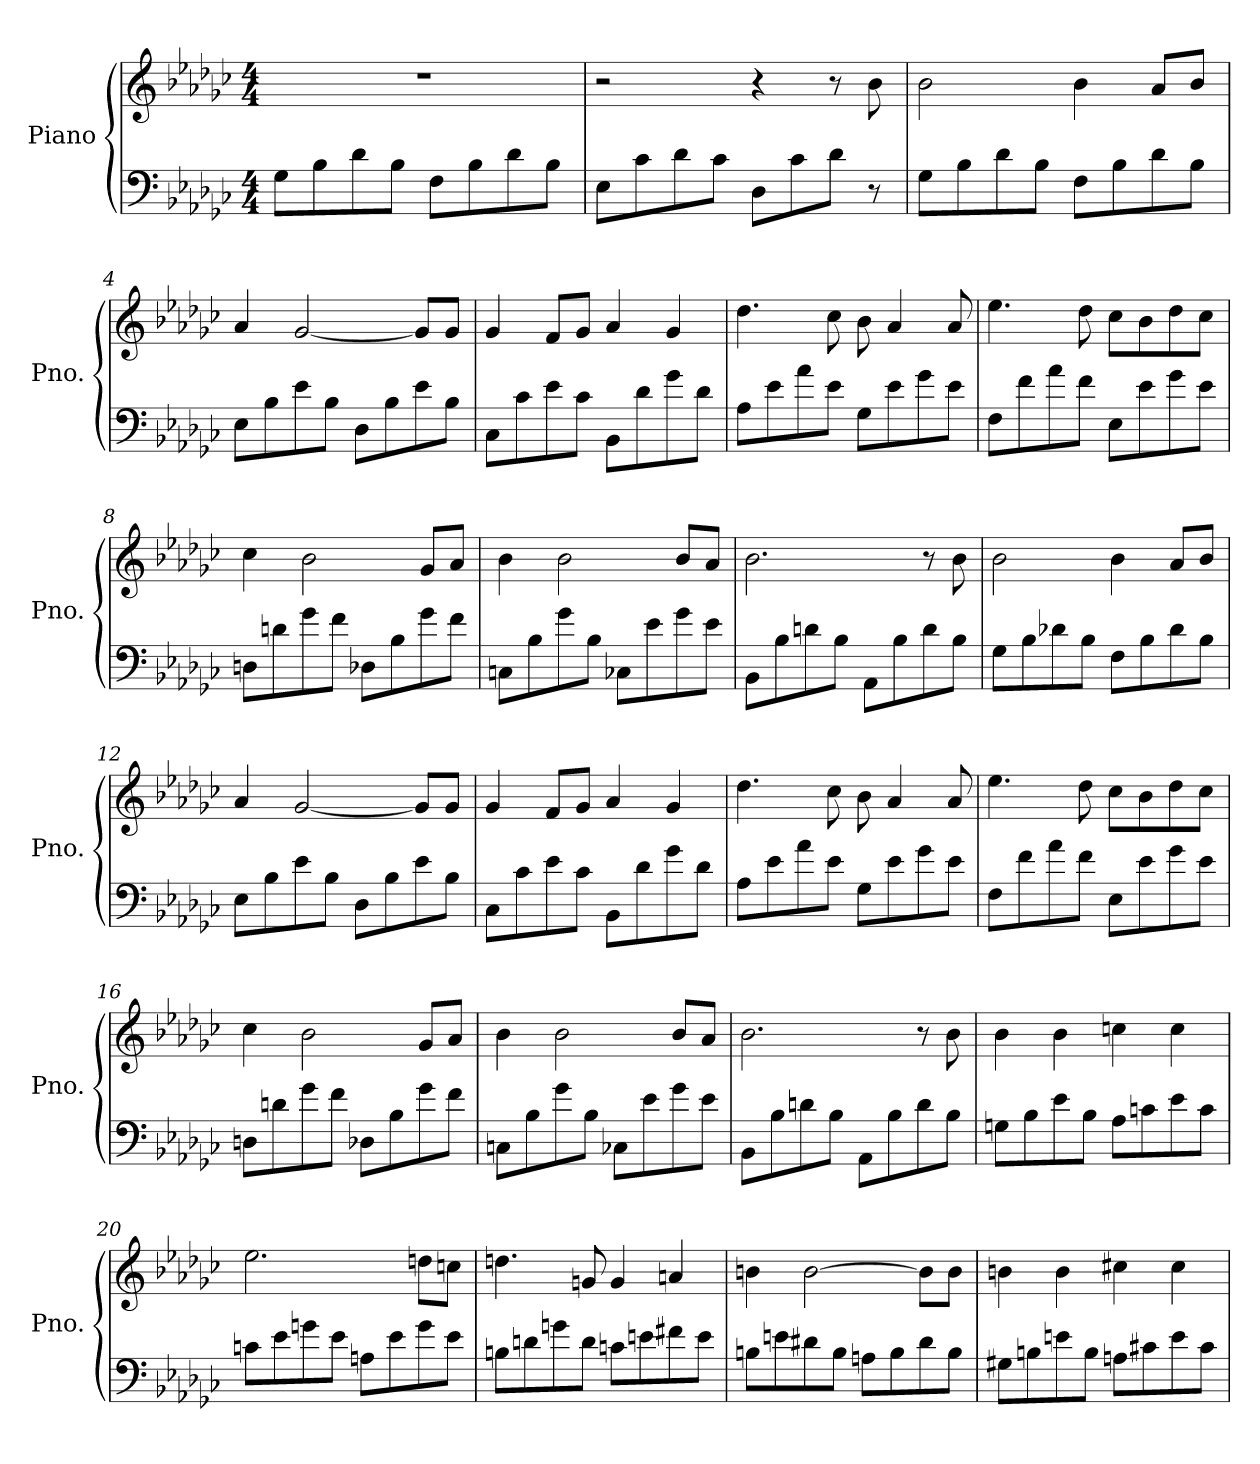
**kern	**kern
*part1	*part1
*staff2	*staff1
*I"Piano	*
*I'Pno.	*
*clefF4	*clefG2
*k[b-e-a-d-g-c-]	*k[b-e-a-d-g-c-]
*M4/4	*M4/4
*MM72	*MM72
=1	=1
8G-\L	1r
8B-\	.
8d-\	.
8B-\J	.
8F\L	.
8B-\	.
8d-\	.
8B-\J	.
=2	=2
8E-\L	2r
8c-\	.
8d-\	.
8c-\J	.
8D-\L	4r
8c-\	.
8d-\J	8r
8r	8b-\
=3	=3
8G-\L	2b-\
8B-\	.
8d-\	.
8B-\J	.
8F\L	4b-\
8B-\	.
8d-\	8a-/L
8B-\J	8b-/J
=4	=4
8E-\L	4a-/
8B-\	.
8e-\	[2g-/
8B-\J	.
8D-\L	.
8B-\	.
8e-\	8g-/L]
8B-\J	8g-/J
!!LO:LB:g=z
=5	=5
8C-\L	4g-/
8c-\	.
8e-\	8f/L
8c-\J	8g-/J
8BB-\L	4a-/
8d-\	.
8g-\	4g-/
8d-\J	.
=6	=6
8A-\L	4.dd-\
8e-\	.
8a-\	.
8e-\J	8cc-\
8G-\L	8b-\
8e-\	4a-/
8g-\	.
8e-\J	8a-/
=7	=7
8F\L	4.ee-\
8f\	.
8a-\	.
8f\J	8dd-\
8E-\L	8cc-\L
8e-\	8b-\
8g-\	8dd-\
8e-\J	8cc-\J
=8	=8
8Dn\L	4cc-\
8dn\	.
8g-\	2b-\
8f\J	.
8D-X\L	.
8B-\	.
8g-\	8g-/L
8f\J	8a-/J
!!LO:LB:g=z
=9	=9
8Cn\L	4b-\
8B-\	.
8g-\	2b-\
8B-\J	.
8C-X\L	.
8e-\	.
8g-\	8b-/L
8e-\J	8a-/J
=10	=10
8BB-\L	2.b-\
8B-\	.
8dn\	.
8B-\J	.
8AA-\L	.
8B-\	.
8d\	8r
8B-\J	8b-\
=11	=11
8G-\L	2b-\
8B-\	.
8d-X\	.
8B-\J	.
8F\L	4b-\
8B-\	.
8d-\	8a-/L
8B-\J	8b-/J
!!LO:LB:g=z
=12	=12
8E-\L	4a-/
8B-\	.
8e-\	[2g-/
8B-\J	.
8D-\L	.
8B-\	.
8e-\	8g-/L]
8B-\J	8g-/J
=13	=13
8C-\L	4g-/
8c-\	.
8e-\	8f/L
8c-\J	8g-/J
8BB-\L	4a-/
8d-\	.
8g-\	4g-/
8d-\J	.
=14	=14
8A-\L	4.dd-\
8e-\	.
8a-\	.
8e-\J	8cc-\
8G-\L	8b-\
8e-\	4a-/
8g-\	.
8e-\J	8a-/
=15	=15
8F\L	4.ee-\
8f\	.
8a-\	.
8f\J	8dd-\
8E-\L	8cc-\L
8e-\	8b-\
8g-\	8dd-\
8e-\J	8cc-\J
!!LO:LB:g=z
=16	=16
8Dn\L	4cc-\
8dn\	.
8g-\	2b-\
8f\J	.
8D-X\L	.
8B-\	.
8g-\	8g-/L
8f\J	8a-/J
=17	=17
8Cn\L	4b-\
8B-\	.
8g-\	2b-\
8B-\J	.
8C-X\L	.
8e-\	.
8g-\	8b-/L
8e-\J	8a-/J
=18	=18
8BB-\L	2.b-\
8B-\	.
8dn\	.
8B-\J	.
8AA-\L	.
8B-\	.
8d\	8r
8B-\J	8b-\
=19	=19
8Gn\L	4b-\
8B-\	.
8e-\	4b-\
8B-\J	.
8A-\L	4ccn\
8cn\	.
8e-\	4cc\
8c\J	.
!!LO:PB:g=z
=20	=20
8cn\L	2.ee-\
8e-\	.
8gn\	.
8e-\J	.
8An\L	.
8e-\	.
8g\	8ddn\L
8e-\J	8ccn\J
=21	=21
8Bn\L	4.ddn\
8dn\	.
8gn\	.
8d\J	8gn/
8cn\L	4g/
8en\	.
8f#X\	4an/
8e\J	.
=22	=22
8Bn\L	4bn\
8en\	.
8d#X\	[2b\
8B\J	.
8An\L	.
8B\	.
8d#\	8b\L]
8B\J	8b\J
!!LO:LB:g=z
=23	=23
8G#X\L	4bn\
8Bn\	.
8en\	4b\
8B\J	.
8An\L	4cc#X\
8c#X\	.
8e\	4cc#\
8c#\J	.
=	=
*-	*-
